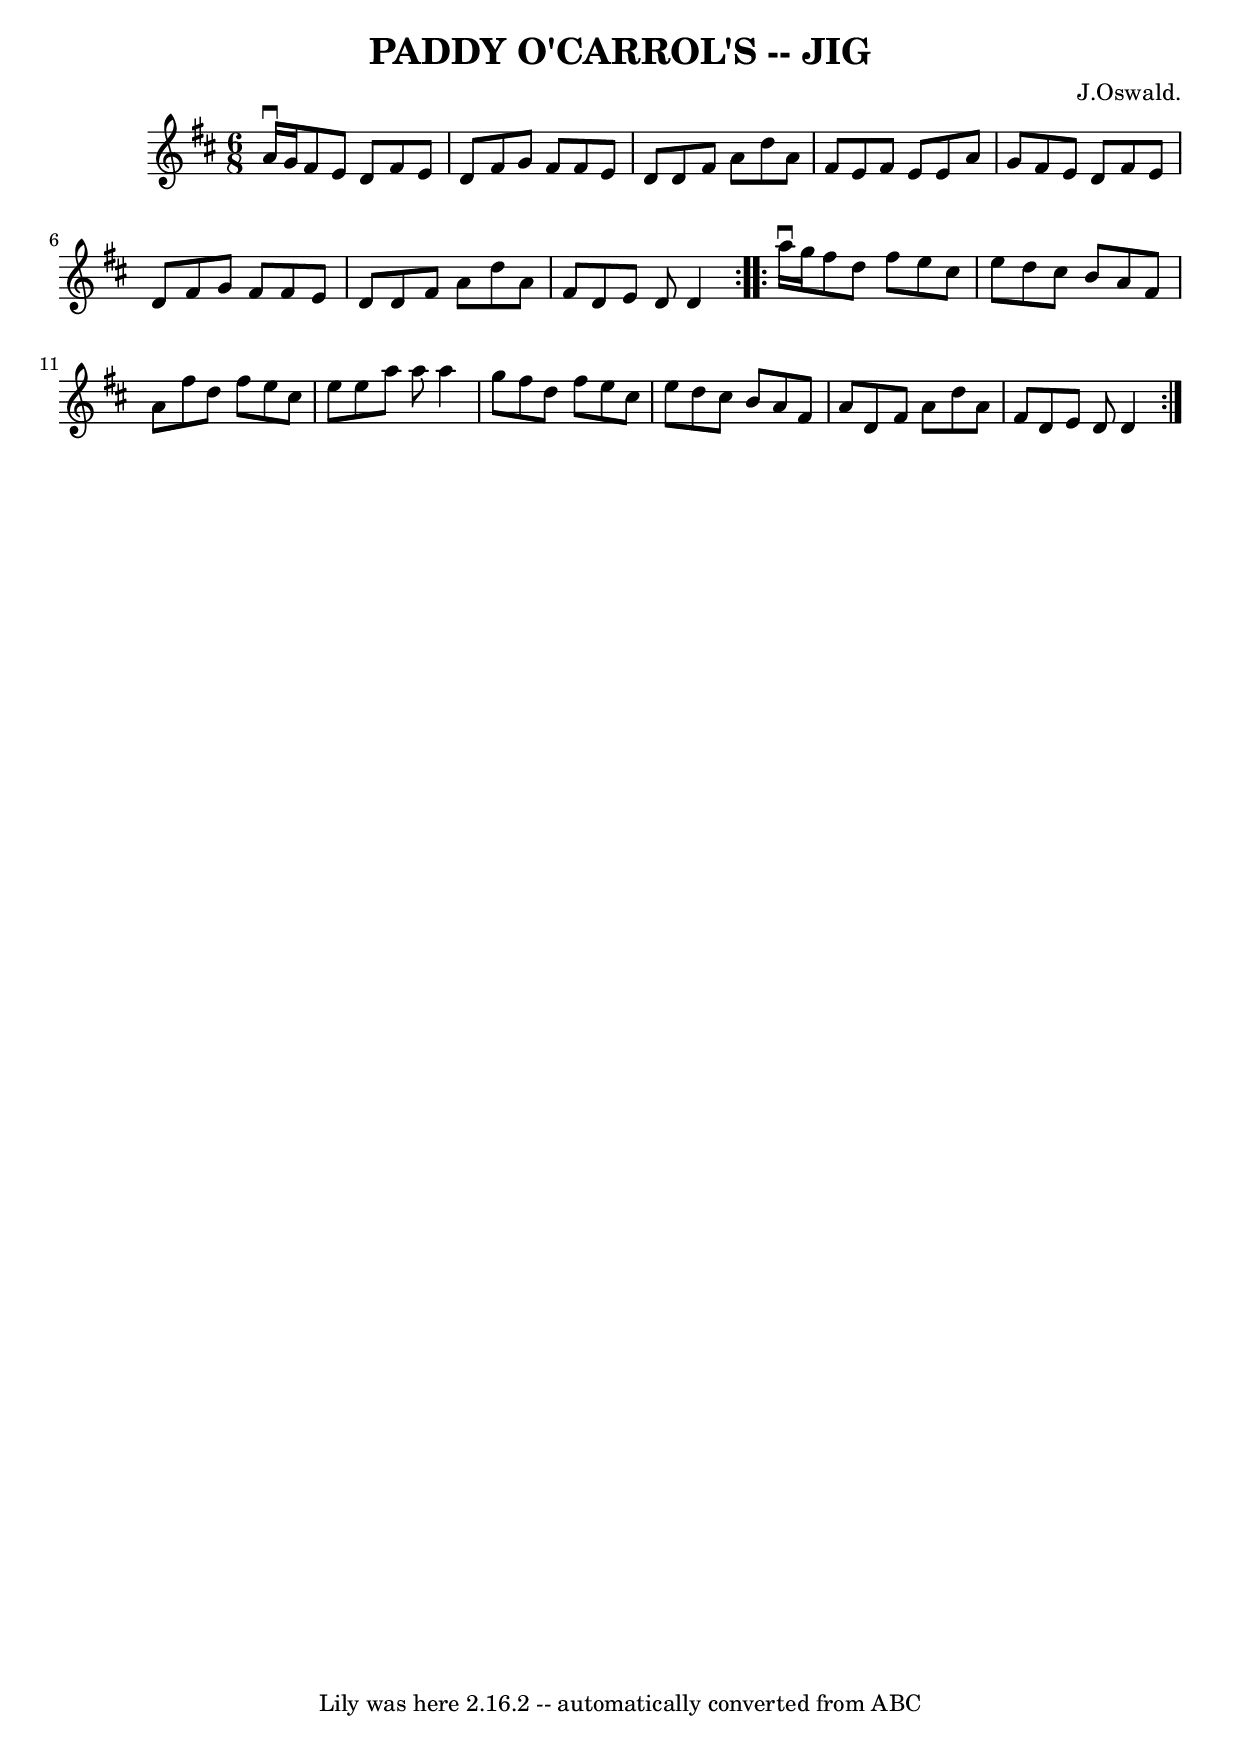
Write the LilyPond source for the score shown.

\version "2.16.2"
\include "Mammoth.ily"
\header {
  %% book = "Ryan's Mammoth Collection of Fiddle Tunes"
  composer = "J.Oswald."
  crossRefNumber = "1"
  footnotes = ""
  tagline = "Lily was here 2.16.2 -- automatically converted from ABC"
  title = "PADDY O'CARROL'S -- JIG"

}
voicedefault =  {



  \repeat volta 2 {

    \time 6/8 
    \key d \major     a'16^\downbow g'16         |
    fis'8 e'8       d'8 fis'8 e'8 d'8     |
    fis'8 g'8 fis'8 fis'8         e'8 d'8     |
    d'8 fis'8 a'8 d''8 a'8 fis'8     |
    e'8 fis'8 e'8 e'8 a'8 g'8        |
    fis'8         e'8 d'8 fis'8 e'8 d'8     |
    fis'8 g'8 fis'8 fis'8       e'8 d'8     |
    d'8 fis'8 a'8 d''8 a'8 fis'8     |
    d'8 e'8 d'8 d'4    
  }     
  \repeat volta 2 {     a''16^\downbow g''16         |
    fis''8 d''8 fis''8 e''8 cis''8       e''8     |
    d''8 cis''8 b'8 a'8 fis'8 a'8    |
         fis''8 d''8 fis''8 e''8 cis''8 e''8     |
    e''8 a''8        a''8 a''4 g''8         |
    fis''8 d''8 fis''8 e''8         cis''8 e''8     |
    d''8 cis''8 b'8 a'8 fis'8 a'8     |
    d'8 fis'8 a'8 d''8 a'8 fis'8    |
    d'8 e'8 
    d'8 d'4    
  }   

}

\score{
  <<

    \context Staff="default"
    {
      \voicedefault 
      
    }

  >>
  \layout {
    
  }
  \midi {
  }

}
